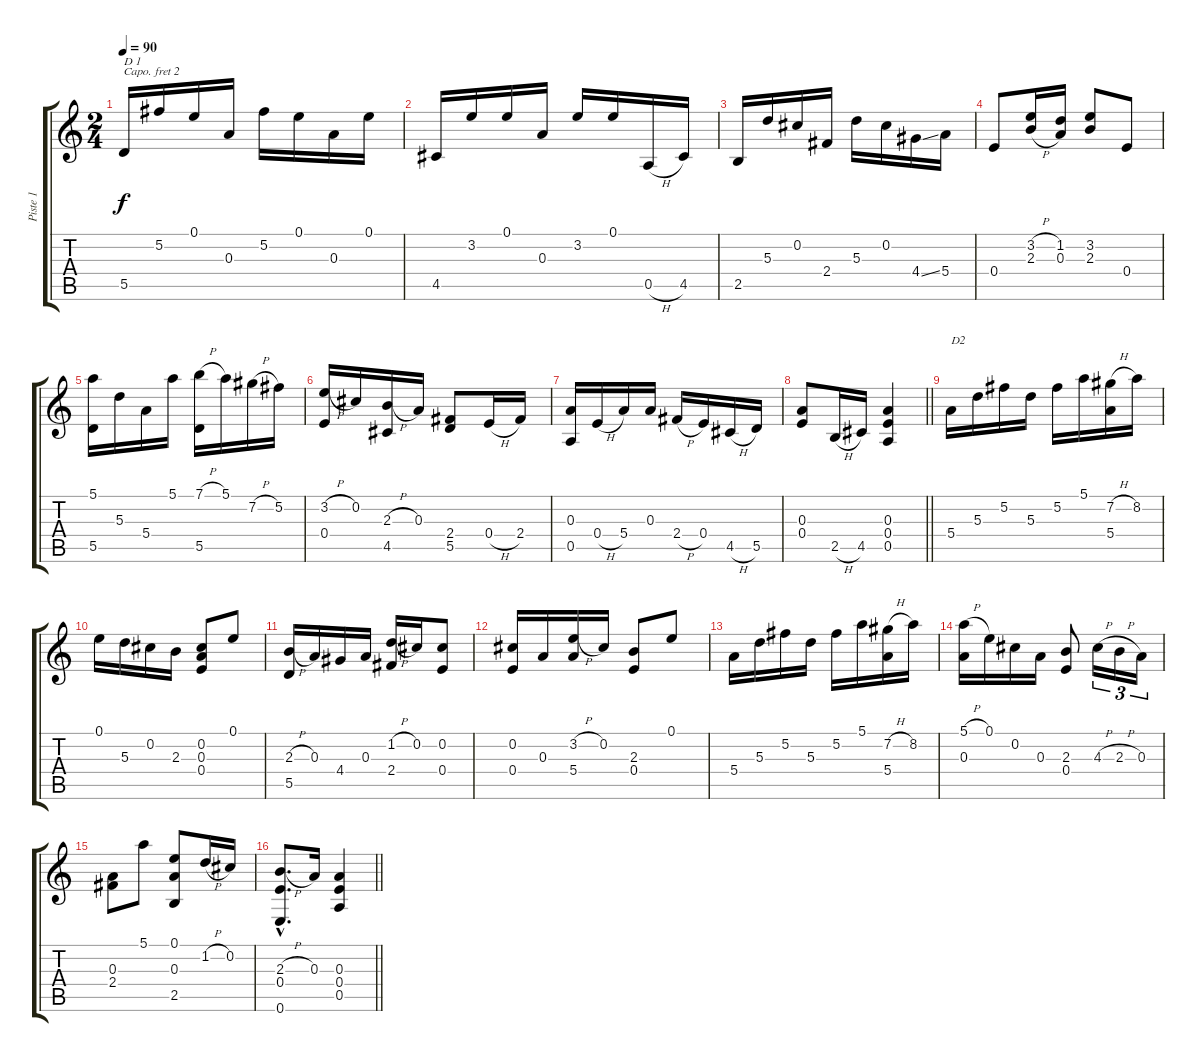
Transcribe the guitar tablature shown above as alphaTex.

\track ("Piste 1" "Piste 1") {instrument acousticguitarsteel}
\staff {score tabs}
\capo 2
\tuning (D4 B3 G3 D3 G2 D2) {hide}
\ts (2 4)
\tempo 90
\clef g2
\ks c
5.5.16{txt "D 1" dy f} 5.2.16 0.1.16 0.3.16 5.2.16 0.1.16 0.3.16 0.1.16 |
4.5.16 3.2.16 0.1.16 0.3.16 3.2.16 0.1.16 0.5{h}.16 4.5.16 |
2.5.16 5.3.16 0.2.16 2.4.16 5.3.16 0.2.16 4.4{ss}.16 5.4.16 |
0.4.8 (3.2{h} 2.3{h}).16 (1.2 0.3).16 (3.2 2.3).8 0.4.8 |
(5.1 5.5).16 5.3.16 5.4.16 5.1.16 (7.1{h} 5.5).16 5.1.16 7.2{h}.16 5.2.16 |
(3.2{h} 0.4).16 0.2.16 (2.3{h} 4.5).16 0.3.16 (2.4 5.5).8 0.4{h}.16 2.4.16 |
(0.3 0.5).16 0.4{h}.16 5.4.16 0.3.16 2.4{h}.16 0.4.16 4.5{h}.16 5.5.16 |
\barLineRight lightlight
(0.3 0.4).8 2.5{h}.16 4.5.16 (0.3 0.4 0.5).4 |
5.4.16{txt "D2"} 5.3.16 5.2.16 5.3.16 5.2.16 5.1.16 (7.2{h} 5.4).16 8.2.16 |
0.1.16 5.3.16 0.2.16 2.3.16 (0.2 0.3 0.4).8 0.1.8 |
(2.3{h} 5.5).16 0.3.16 4.4.16 0.3.16 (1.2{h} 2.4).16 0.2.16 (0.2 0.4).8 |
(0.2 0.4).16 0.3.16 (3.2{h} 5.4).16 0.2.16 (2.3 0.4).8 0.1.8 |
5.4.16 5.3.16 5.2.16 5.3.16 5.2.16 5.1.16 (7.2{h} 5.4).16 8.2.16 |
(5.1{h} 0.3).16 0.1.16 0.2.16 0.3.16 (2.3 0.4).8 4.3{h}.16{tu (3 2)} 2.3{h}.16{tu (3 2)} 0.3.16{tu (3 2)} |
(0.3 2.4).8 5.1.8 (0.1 0.3 2.5).8 1.2{h}.16 0.2.16 |
\barLineRight lightlight
(2.3{h hac} 0.4{hac} 0.6{hac}).8{d} 0.3.16 (0.3 0.4 0.5).4
